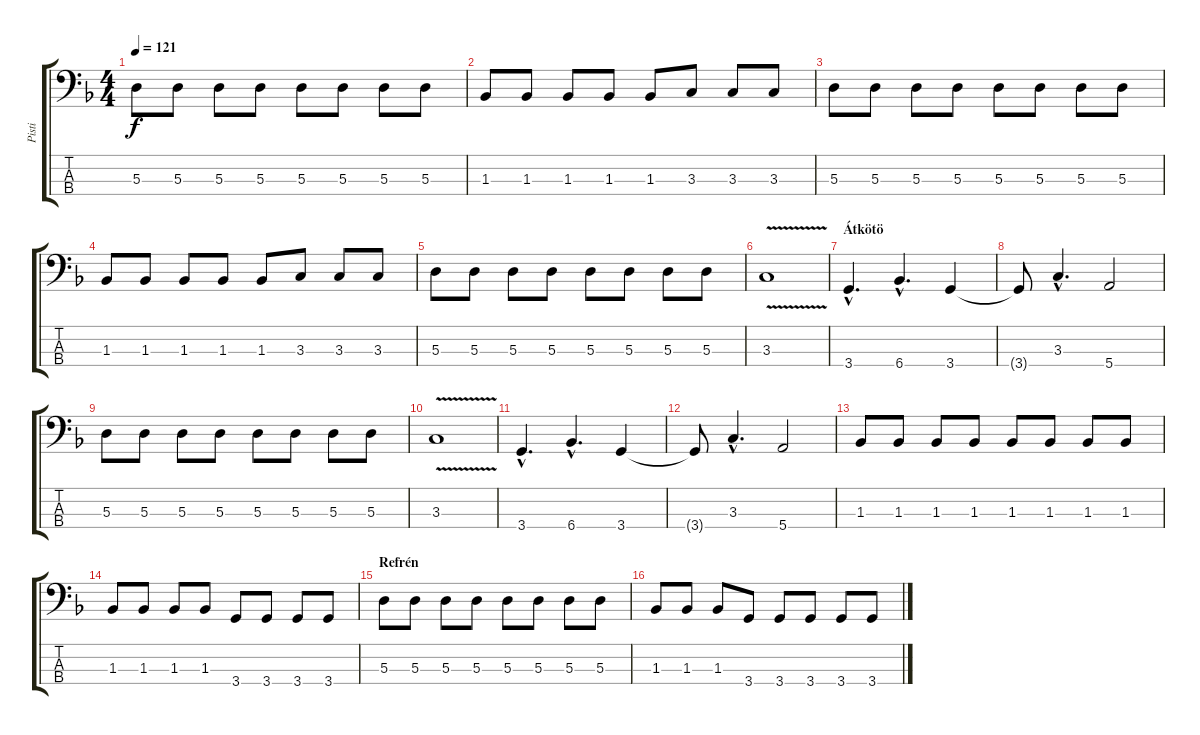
\track ("Pisti" "Pisti") {instrument electricbassfinger}
\staff {score tabs}
\tuning (G2 D2 A1 E1) {hide}
\ts (4 4)
\tempo 121
\clef f4
\ks dminor
5.3.8{dy f} 5.3.8 5.3.8 5.3.8 5.3.8 5.3.8 5.3.8 5.3.8 |
1.3.8 1.3.8 1.3.8 1.3.8 1.3.8 3.3.8 3.3.8 3.3.8 |
5.3.8 5.3.8 5.3.8 5.3.8 5.3.8 5.3.8 5.3.8 5.3.8 |
1.3.8 1.3.8 1.3.8 1.3.8 1.3.8 3.3.8 3.3.8 3.3.8 |
5.3.8 5.3.8 5.3.8 5.3.8 5.3.8 5.3.8 5.3.8 5.3.8 |
3.3{v}.1 |
\section ("" "Átkötö")
3.4{hac}.4{d} 6.4{hac}.4{d} 3.4.4 |
3.4{t}.8 3.3{hac}.4{d} 5.4.2 |
5.3.8 5.3.8 5.3.8 5.3.8 5.3.8 5.3.8 5.3.8 5.3.8 |
3.3{v}.1 |
3.4{hac}.4{d} 6.4{hac}.4{d} 3.4.4 |
3.4{t}.8 3.3{hac}.4{d} 5.4.2 |
1.3.8 1.3.8 1.3.8 1.3.8 1.3.8 1.3.8 1.3.8 1.3.8 |
1.3.8 1.3.8 1.3.8 1.3.8 3.4.8 3.4.8 3.4.8 3.4.8 |
\section ("" "Refrén")
5.3.8 5.3.8 5.3.8 5.3.8 5.3.8 5.3.8 5.3.8 5.3.8 |
1.3.8 1.3.8 1.3.8 3.4.8 3.4.8 3.4.8 3.4.8 3.4.8
